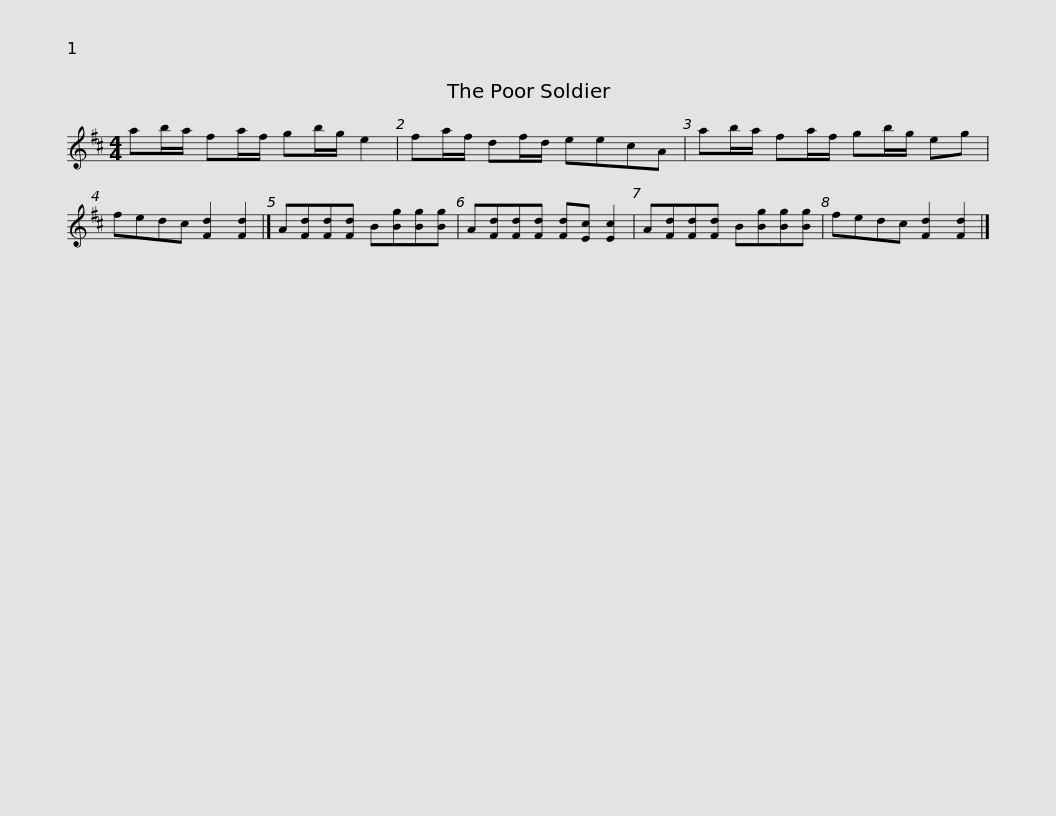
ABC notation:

X:1
L:1/8
M:4/4
I:linebreak $
K:D
V:1 treble
V:1
 ab/a/ fa/f/ gb/g/ e2 | fa/f/ df/d/ eecA | ab/a/ fa/f/ gb/g/ eg | fedc [Fd]2 [Fd]2 |]$ A[Fd][Fd][Fd] B[Bg][Bg][Bg] | %5
 A[Fd][Fd][Fd] [Fd][Ec] [Ec]2 | A[Fd][Fd][Fd] B[Bg][Bg][Bg] | fedc [Fd]2 [Fd]2 |] %8
